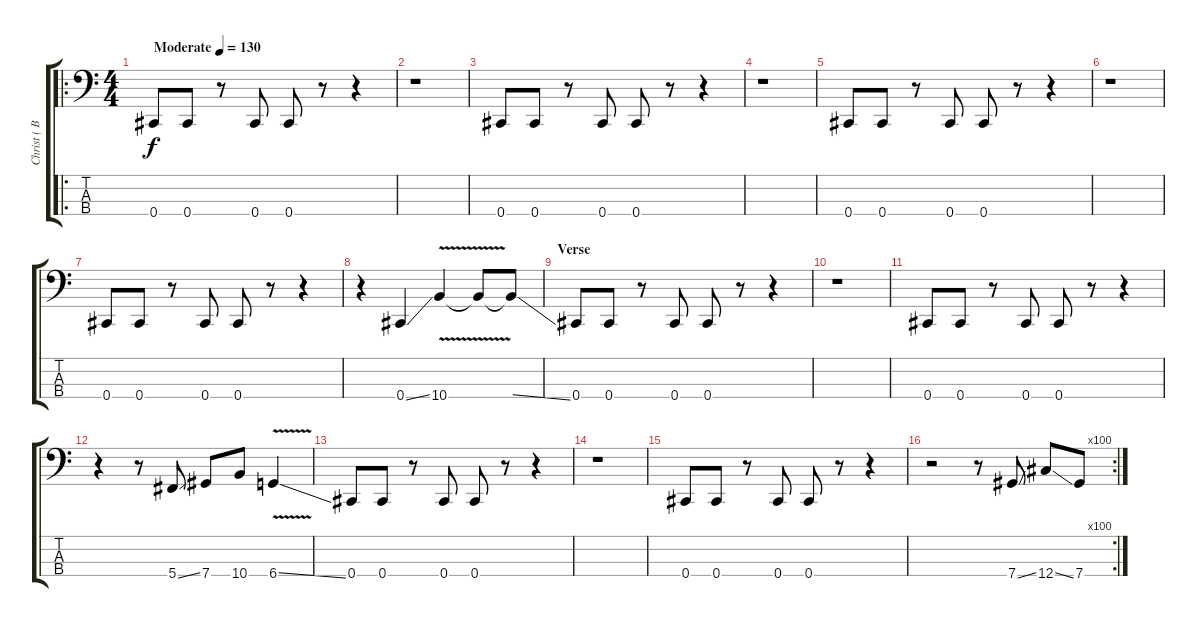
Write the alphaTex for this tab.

\track ("Christ ( Bass )" "Christ ( B") {instrument slapbass1}
\staff {score tabs}
\tuning (Gb2 Db2 Ab1 Db1) {hide}
\ro
\ts (4 4)
\tempo (130 "Moderate")
\clef f4
\ks c
0.4.8{dy f instrument slapbass1} 0.4.8 r.8 0.4.8 0.4.8 r.8 r.4 |
r.1 |
0.4.8 0.4.8 r.8 0.4.8 0.4.8 r.8 r.4 |
r.1 |
0.4.8 0.4.8 r.8 0.4.8 0.4.8 r.8 r.4 |
r.1 |
0.4.8 0.4.8 r.8 0.4.8 0.4.8 r.8 r.4 |
r.4 0.4{ss}.4 10.4{v}.4 10.4{t}.8 10.4{ss t}.8 |
\section ("" "Verse")
0.4.8 0.4.8 r.8 0.4.8 0.4.8 r.8 r.4 |
r.1 |
0.4.8 0.4.8 r.8 0.4.8 0.4.8 r.8 r.4 |
r.4 r.8 5.4{ss}.8 7.4.8 10.4.8 6.4{v ss}.4 |
0.4.8 0.4.8 r.8 0.4.8 0.4.8 r.8 r.4 |
r.1 |
0.4.8 0.4.8 r.8 0.4.8 0.4.8 r.8 r.4 |
\rc 100
r.2 r.8 7.4{ss}.8 12.4{ss}.8 7.4.8
